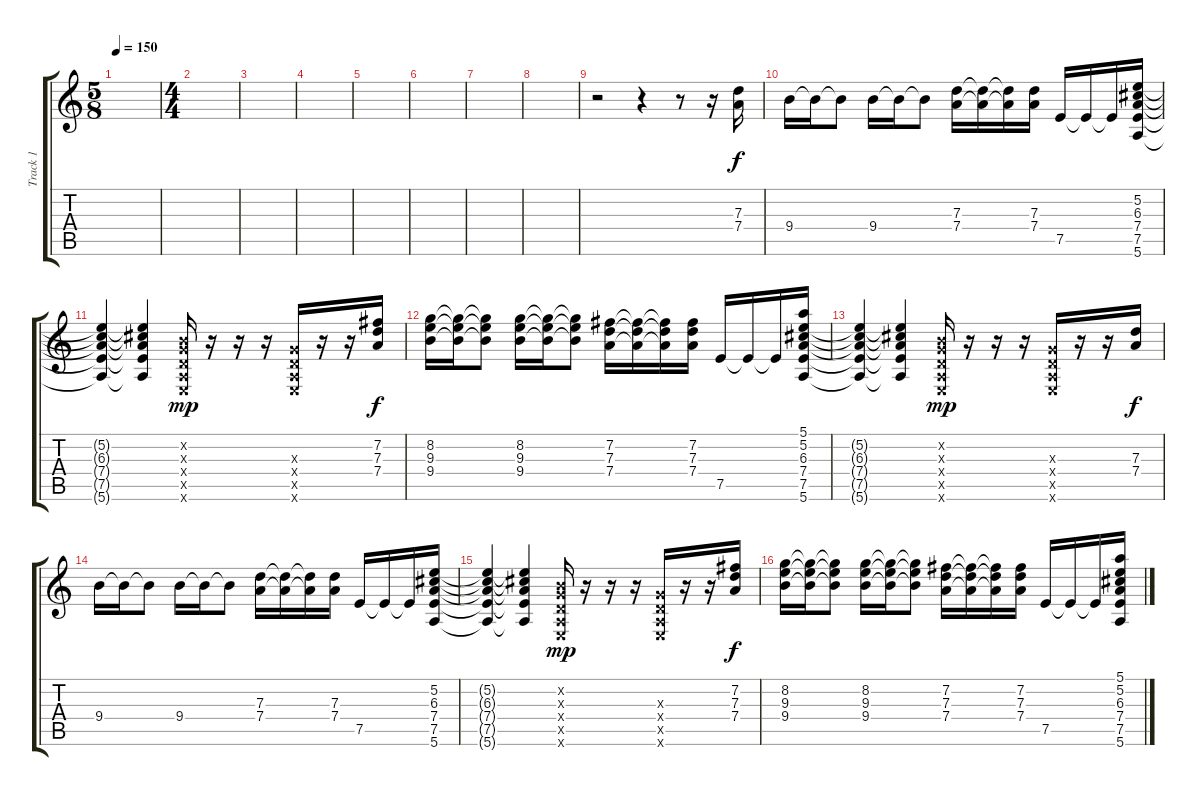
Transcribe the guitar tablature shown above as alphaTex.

\track ("Track 1" "Track 1") {instrument electricguitarclean}
\staff {score tabs}
\tuning (E4 B3 G3 D3 A2 E2) {hide}
\ts (5 8)
\tempo 150
\clef g2
\ks c
|
\ts (4 4)
|
|
|
|
|
|
|
r.2 r.4 r.8 r.16 (7.3 7.4).16 |
9.4.16 9.4{t}.16 9.4{t}.8 9.4.16 9.4{t}.16 9.4{t}.8 (7.3 7.4).16 (7.3{t} 7.4{t}).16 (7.3{t} 7.4{t}).16 (7.3 7.4).16 7.5.16 7.5{t}.16 7.5{t}.16 (5.2 6.3 7.4 7.5 5.6).16 |
(5.2{t} 6.3{t} 7.4{t} 7.5{t} 5.6{t}).4 (5.2{t} 6.3{t} 7.4{t} 7.5{t} 5.6{t}).4 (0.2{x} 0.3{x} 0.4{x} 0.5{x} 0.6{x}).16{dy mp} r.16 r.16 r.16 (0.3{x} 0.4{x} 0.5{x} 0.6{x}).16 r.16 r.16 (7.2 7.3 7.4).16{dy f} |
(8.2 9.3 9.4).16 (8.2{t} 9.3{t} 9.4{t}).16 (8.2{t} 9.3{t} 9.4{t}).8 (8.2 9.3 9.4).16 (8.2{t} 9.3{t} 9.4{t}).16 (8.2{t} 9.3{t} 9.4{t}).8 (7.2 7.3 7.4).16 (7.2{t} 7.3{t} 7.4{t}).16 (7.2{t} 7.3{t} 7.4{t}).16 (7.2 7.3 7.4).16 7.5.16 7.5{t}.16 7.5{t}.16 (5.1 5.2 6.3 7.4 7.5 5.6).16 |
(5.2{t} 6.3{t} 7.4{t} 7.5{t} 5.6{t}).4 (5.2{t} 6.3{t} 7.4{t} 7.5{t} 5.6{t}).4 (0.2{x} 0.3{x} 0.4{x} 0.5{x} 0.6{x}).16{dy mp} r.16 r.16 r.16 (0.3{x} 0.4{x} 0.5{x} 0.6{x}).16 r.16 r.16 (7.3 7.4).16{dy f} |
9.4.16 9.4{t}.16 9.4{t}.8 9.4.16 9.4{t}.16 9.4{t}.8 (7.3 7.4).16 (7.3{t} 7.4{t}).16 (7.3{t} 7.4{t}).16 (7.3 7.4).16 7.5.16 7.5{t}.16 7.5{t}.16 (5.2 6.3 7.4 7.5 5.6).16 |
(5.2{t} 6.3{t} 7.4{t} 7.5{t} 5.6{t}).4 (5.2{t} 6.3{t} 7.4{t} 7.5{t} 5.6{t}).4 (0.2{x} 0.3{x} 0.4{x} 0.5{x} 0.6{x}).16{dy mp} r.16 r.16 r.16 (0.3{x} 0.4{x} 0.5{x} 0.6{x}).16 r.16 r.16 (7.2 7.3 7.4).16{dy f} |
(8.2 9.3 9.4).16 (8.2{t} 9.3{t} 9.4{t}).16 (8.2{t} 9.3{t} 9.4{t}).8 (8.2 9.3 9.4).16 (8.2{t} 9.3{t} 9.4{t}).16 (8.2{t} 9.3{t} 9.4{t}).8 (7.2 7.3 7.4).16 (7.2{t} 7.3{t} 7.4{t}).16 (7.2{t} 7.3{t} 7.4{t}).16 (7.2 7.3 7.4).16 7.5.16 7.5{t}.16 7.5{t}.16 (5.1 5.2 6.3 7.4 7.5 5.6).16
